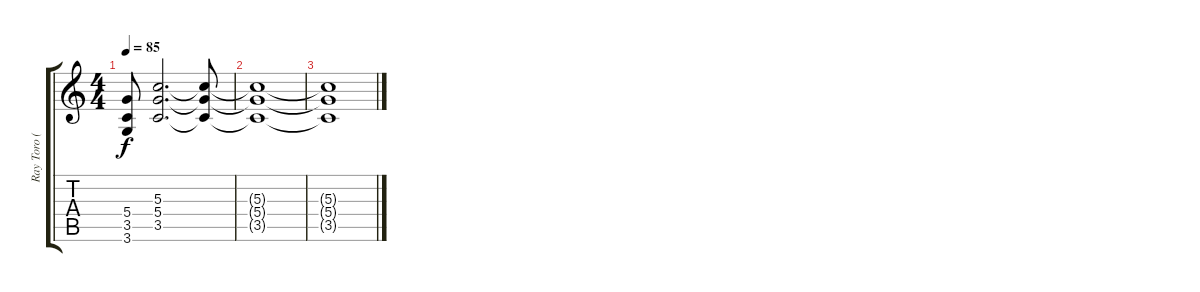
\track ("Ray Toro (Rhythm Guitar)" "Ray Toro (") {instrument electricguitarjazz}
\staff {score tabs}
\tuning (E4 B3 G3 D3 A2 E2) {hide}
\ts (4 4)
\tempo 85
\clef g2
\ks c
(5.4 3.5 3.6).8{dy f} (5.3 5.4 3.5).2{d volume 0} (5.3{t} 5.4{t} 3.5{t}).8 |
(5.3{t} 5.4{t} 3.5{t}).1 |
(5.3{t} 5.4{t} 3.5{t}).1
